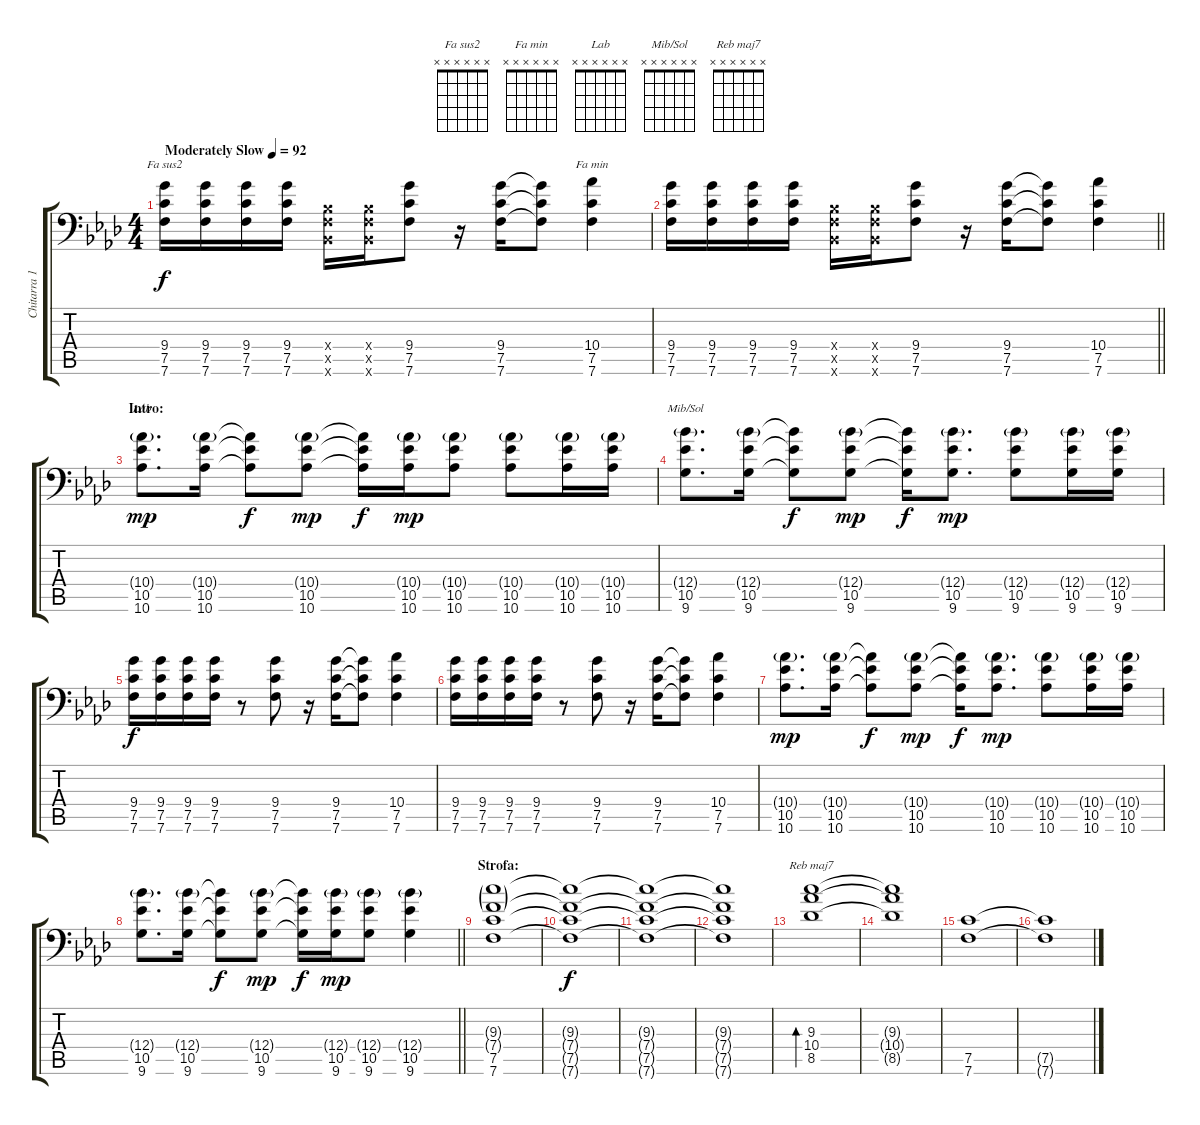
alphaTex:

\track ("Chitarra 1" "Chitarra 1") {instrument distortionguitar}
\staff {score tabs}
\tuning (C4 G3 Eb3 Bb2 F2 Bb1) {hide}
\chord ("Fa sus2" x x x x x x)
\chord ("Fa min" x x x x x x)
\chord ("Lab" x x x x x x)
\chord ("Mib/Sol" x x x x x x)
\chord ("Reb maj7" x x x x x x)
\ts (4 4)
\tempo (92 "Moderately Slow")
\clef f4
\ks fminor
(9.4 7.5 7.6).16{ch "Fa sus2" dy f instrument electricguitarclean} (9.4 7.5 7.6).16 (9.4 7.5 7.6).16 (9.4 7.5 7.6).16 (0.4{x} 0.5{x} 0.6{x}).16 (0.4{x} 0.5{x} 0.6{x}).16 (9.4 7.5 7.6).8 r.16 (9.4 7.5 7.6).16 (9.4{t} 7.5{t} 7.6{t}).8 (10.4 7.5 7.6).4{ch "Fa min"} |
\barLineRight lightlight
(9.4 7.5 7.6).16 (9.4 7.5 7.6).16 (9.4 7.5 7.6).16 (9.4 7.5 7.6).16 (0.4{x} 0.5{x} 0.6{x}).16 (0.4{x} 0.5{x} 0.6{x}).16 (9.4 7.5 7.6).8 r.16 (9.4 7.5 7.6).16 (9.4{t} 7.5{t} 7.6{t}).8 (10.4 7.5 7.6).4 |
\section ("" "Intro:")
(10.4{g} 10.5 10.6).8{d ch "Lab" dy mp instrument distortionguitar} (10.4{g} 10.5 10.6).16 (10.4{t} 10.5{t} 10.6{t}).8{dy f} (10.4{g} 10.5 10.6).8{dy mp} (10.4{t} 10.5{t} 10.6{t}).16{dy f} (10.4{g} 10.5 10.6).16{dy mp} (10.4{g} 10.5 10.6).8 (10.4{g} 10.5 10.6).8 (10.4{g} 10.5 10.6).16 (10.4{g} 10.5 10.6).16 |
(12.4{g} 10.5 9.6).8{d ch "Mib/Sol"} (12.4{g} 10.5 9.6).16 (12.4{t} 10.5{t} 9.6{t}).8{dy f} (12.4{g} 10.5 9.6).8{dy mp} (12.4{t} 10.5{t} 9.6{t}).16{dy f} (12.4{g} 10.5 9.6).8{d dy mp} (12.4{g} 10.5 9.6).8 (12.4{g} 10.5 9.6).16 (12.4{g} 10.5 9.6).16 |
(9.4 7.5 7.6).16{dy f} (9.4 7.5 7.6).16 (9.4 7.5 7.6).16 (9.4 7.5 7.6).16 r.8 (9.4 7.5 7.6).8 r.16 (9.4 7.5 7.6).16 (9.4{t} 7.5{t} 7.6{t}).8 (10.4 7.5 7.6).4 |
(9.4 7.5 7.6).16 (9.4 7.5 7.6).16 (9.4 7.5 7.6).16 (9.4 7.5 7.6).16 r.8 (9.4 7.5 7.6).8 r.16 (9.4 7.5 7.6).16 (9.4{t} 7.5{t} 7.6{t}).8 (10.4 7.5 7.6).4 |
(10.4{g} 10.5 10.6).8{d dy mp} (10.4{g} 10.5 10.6).16 (10.4{t} 10.5{t} 10.6{t}).8{dy f} (10.4{g} 10.5 10.6).8{dy mp} (10.4{t} 10.5{t} 10.6{t}).16{dy f} (10.4{g} 10.5 10.6).8{d dy mp} (10.4{g} 10.5 10.6).8 (10.4{g} 10.5 10.6).16 (10.4{g} 10.5 10.6).16 |
\barLineRight lightlight
(12.4{g} 10.5 9.6).8{d} (12.4{g} 10.5 9.6).16 (12.4{t} 10.5{t} 9.6{t}).8{dy f} (12.4{g} 10.5 9.6).8{dy mp} (12.4{t} 10.5{t} 9.6{t}).16{dy f} (12.4{g} 10.5 9.6).16{dy mp} (12.4{g} 10.5 9.6).8 (12.4{g} 10.5 9.6).4 |
\section ("" "Strofa:")
(9.3{g} 7.4{g} 7.5 7.6).1{volume 7} |
(9.3{t} 7.4{t} 7.5{t} 7.6{t}).1{dy f} |
(9.3{t} 7.4{t} 7.5{t} 7.6{t}).1 |
(9.3{t} 7.4{t} 7.5{t} 7.6{t}).1 |
(9.3 10.4 8.5).1{bd 120 ch "Reb maj7" volume 7} |
(9.3{t} 10.4{t} 8.5{t}).1 |
(7.5 7.6).1 |
(7.5{t} 7.6{t}).1
